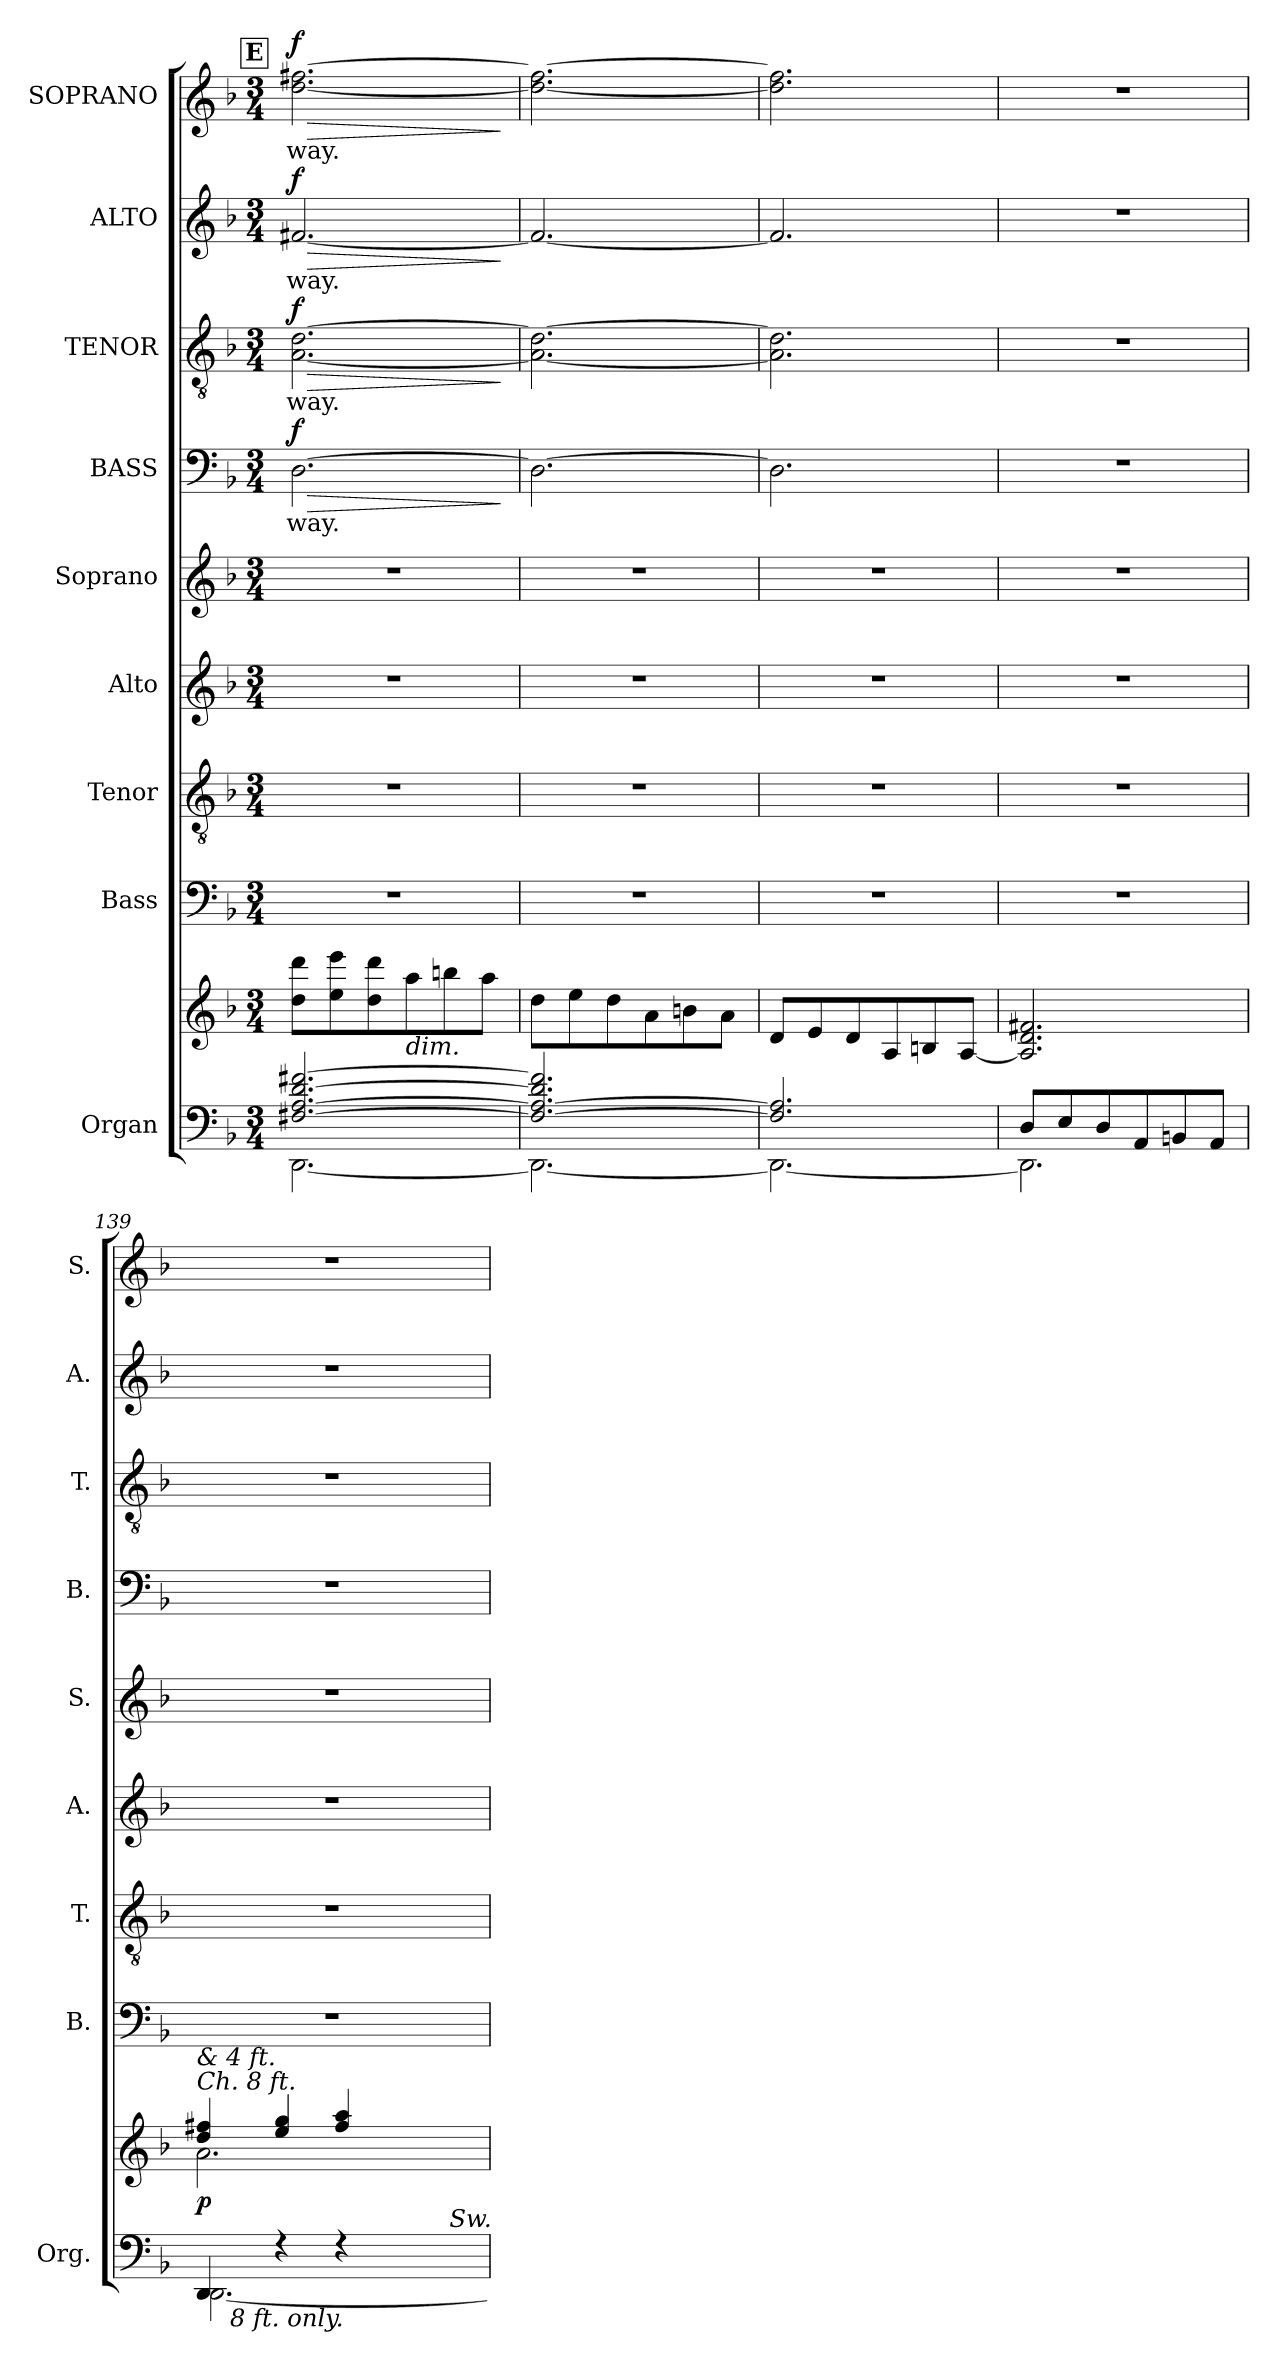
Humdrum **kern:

**kern	**kern	**dynam	**kern	**kern	**kern	**kern	**kern	**text	**dynam	**kern	**text	**dynam	**kern	**text	**dynam	**kern	**text	**dynam
*part9	*part9	*part9	*part8	*part7	*part6	*part5	*part4	*part4	*part4	*part3	*part3	*part3	*part2	*part2	*part2	*part1	*part1	*part1
*staff10	*staff9	*staff9/10	*staff8	*staff7	*staff6	*staff5	*staff4	*staff4	*staff4	*staff3	*staff3	*staff3	*staff2	*staff2	*staff2	*staff1	*staff1	*staff1
*I"Organ	*	*	*I"Bass	*I"Tenor	*I"Alto	*I"Soprano	*I"BASS	*	*	*I"TENOR	*	*	*I"ALTO	*	*	*I"SOPRANO	*	*
*I'Org.	*	*	*I'B.	*I'T.	*I'A.	*I'S.	*I'B.	*	*	*I'T.	*	*	*I'A.	*	*	*I'S.	*	*
*clefF4	*clefG2	*	*clefF4	*clefGv2	*clefG2	*clefG2	*clefF4	*	*	*clefGv2	*	*	*clefG2	*	*	*clefG2	*	*
*	*	*	*	*ITrd7c12	*	*	*	*	*	*ITrd7c12	*	*	*	*	*	*	*	*
*k[b-]	*k[b-]	*	*k[b-]	*k[b-]	*k[b-]	*k[b-]	*k[b-]	*	*	*k[b-]	*	*	*k[b-]	*	*	*k[b-]	*	*
*F:	*F:	*	*F:	*F:	*F:	*F:	*F:	*	*	*F:	*	*	*F:	*	*	*F:	*	*
*M3/4	*M3/4	*	*M3/4	*M3/4	*M3/4	*M3/4	*M3/4	*	*	*M3/4	*	*	*M3/4	*	*	*M3/4	*	*
!!LO:REH:place=s1:B:color=#000000:enc=box:fs=14.284:t=E
=135	=135	=135	=135	=135	=135	=135	=135	=135	=135	=135	=135	=135	=135	=135	=135	=135	=135	=135
*^	*	*	*	*	*	*	*	*	*	*	*	*	*	*	*	*	*	*
!	!	!	!	!LO:N:vis=1	!LO:N:vis=1	!LO:N:vis=1	!LO:N:vis=1	!	!	!	!	!	!	!	!	!	!	!	!
!	!	!	!	!	!	!	!	!	!LO:LY:b:color=#000000	!LO:HP:b	!	!	!	!	!	!	!	!	!
!	!	!	!	!	!	!	!	!	!	!	!	!LO:LY:b:color=#000000	!LO:HP:b	!	!	!	!	!	!
!	!	!	!	!	!	!	!	!	!	!	!	!	!	!	!LO:LY:b:color=#000000	!LO:HP:b	!	!	!
!	!	!	!	!	!	!	!	!	!	!	!	!	!	!	!	!	!	!LO:LY:b:color=#000000	!LO:HP:b
[2.F#Xi/ [2.Ai [2.di [2.f#Xi	[2.DDi\	8ddi\ 8dddiL	.	2.r	2.r	2.r	2.r	[2.Di\	-way.	> f	[2.AAi\ [2.Di	-way.	> f	[2.f#Xi/	-way.	> f	[2.ddi\ [2.ff#Xi	-way.	> f
.	.	8eei\ 8eeei	.	.	.	.	.	.	.	.	.	.	.	.	.	.	.	.	.
.	.	8ddi\ 8dddi	.	.	.	.	.	.	.	.	.	.	.	.	.	.	.	.	.
!	!	!LO:TX:b:i:t=dim.	!	!	!	!	!	!	!	!	!	!	!	!	!	!	!	!	!
.	.	8aai\	.	.	.	.	.	.	.	.	.	.	.	.	.	.	.	.	.
.	.	8bbni\	.	.	.	.	.	.	.	.	.	.	.	.	.	.	.	.	.
.	.	8aai\J	.	.	.	.	.	.	.	.	.	.	.	.	.	.	.	.	.
*v	*v	*	*	*	*	*	*	*	*	*	*	*	*	*	*	*	*	*	*
.	.	.	.	.	.	.	.	.	]	.	.	]	.	.	]	.	.	]
!!LO:PB:g=z
=136	=136	=136	=136	=136	=136	=136	=136	=136	=136	=136	=136	=136	=136	=136	=136	=136	=136	=136
*^	*	*	*	*	*	*	*	*	*	*	*	*	*	*	*	*	*	*
!	!	!	!	!LO:N:vis=1	!LO:N:vis=1	!LO:N:vis=1	!LO:N:vis=1	!	!	!	!	!	!	!	!	!	!	!	!
2.F#i/_ 2.Ai_ 2.di] 2.f#i]	2.DDi\_	8ddi\L	.	2.r	2.r	2.r	2.r	2.Di\_	.	.	2.AAi\_ 2.Di_	.	.	2.f#i/_	.	.	2.ddi\_ 2.ff#i_	.	.
.	.	8eei\	.	.	.	.	.	.	.	.	.	.	.	.	.	.	.	.	.
.	.	8ddi\	.	.	.	.	.	.	.	.	.	.	.	.	.	.	.	.	.
.	.	8ai\	.	.	.	.	.	.	.	.	.	.	.	.	.	.	.	.	.
.	.	8bni\	.	.	.	.	.	.	.	.	.	.	.	.	.	.	.	.	.
.	.	8ai\J	.	.	.	.	.	.	.	.	.	.	.	.	.	.	.	.	.
=137	=137	=137	=137	=137	=137	=137	=137	=137	=137	=137	=137	=137	=137	=137	=137	=137	=137	=137	=137
!	!	!	!	!LO:N:vis=1	!LO:N:vis=1	!LO:N:vis=1	!LO:N:vis=1	!	!	!	!	!	!	!	!	!	!	!	!
2.F#i/] 2.Ai]	2.DDi\_	8di/L	.	2.r	2.r	2.r	2.r	2.Di\]	.	.	2.AAi\] 2.Di]	.	.	2.f#i/]	.	.	2.ddi\] 2.ff#i]	.	.
.	.	8ei/	.	.	.	.	.	.	.	.	.	.	.	.	.	.	.	.	.
.	.	8di/	.	.	.	.	.	.	.	.	.	.	.	.	.	.	.	.	.
.	.	8Ai/	.	.	.	.	.	.	.	.	.	.	.	.	.	.	.	.	.
.	.	8Bni/	.	.	.	.	.	.	.	.	.	.	.	.	.	.	.	.	.
.	.	[8Ai/J	.	.	.	.	.	.	.	.	.	.	.	.	.	.	.	.	.
=138	=138	=138	=138	=138	=138	=138	=138	=138	=138	=138	=138	=138	=138	=138	=138	=138	=138	=138	=138
!	!	!	!	!LO:N:vis=1	!LO:N:vis=1	!LO:N:vis=1	!LO:N:vis=1	!LO:N:vis=1	!	!	!LO:N:vis=1	!	!	!LO:N:vis=1	!	!	!LO:N:vis=1	!	!
8Di/L	2.DDi\]	2.Ai/] 2.di 2.f#Xi	.	2.r	2.r	2.r	2.r	2.r	.	.	2.r	.	.	2.r	.	.	2.r	.	.
8Ei/	.	.	.	.	.	.	.	.	.	.	.	.	.	.	.	.	.	.	.
8Di/	.	.	.	.	.	.	.	.	.	.	.	.	.	.	.	.	.	.	.
8AAi/	.	.	.	.	.	.	.	.	.	.	.	.	.	.	.	.	.	.	.
8BBni/	.	.	.	.	.	.	.	.	.	.	.	.	.	.	.	.	.	.	.
8AAi/J	.	.	.	.	.	.	.	.	.	.	.	.	.	.	.	.	.	.	.
=139	=139	=139	=139	=139	=139	=139	=139	=139	=139	=139	=139	=139	=139	=139	=139	=139	=139	=139	=139
*	*	*^	*	*	*	*	*	*	*	*	*	*	*	*	*	*	*	*	*
!	!	!LO:TX:a:i:t=Ch. 8 ft.	!	!	!	!	!	!	!	!	!	!	!	!	!	!	!	!	!	!
!	!	!LO:TX:i:t=& 4 ft.	!	!	!	!	!	!	!	!	!	!	!	!	!	!	!	!	!	!
!	!	!	!	!	!LO:N:vis=1	!LO:N:vis=1	!LO:N:vis=1	!LO:N:vis=1	!LO:N:vis=1	!	!	!LO:N:vis=1	!	!	!LO:N:vis=1	!	!	!LO:N:vis=1	!	!
*^	*^	*	*	*	*	*	*	*	*	*	*	*	*	*	*	*	*	*	*	*
4DDi/	[2.DDi\	16.ryy	2ryy	4ddi/ 4ff#Xi	2.ai\	p	2.r	2.r	2.r	2.r	2.r	.	.	2.r	.	.	2.r	.	.	2.r	.	.
!	!	!LO:TX:b:i:t=8 ft. only.	!	!	!	!	!	!	!	!	!	!	!	!	!	!	!	!	!	!	!	!
.	.	2ryy	.	.	.	.	.	.	.	.	.	.	.	.	.	.	.	.	.	.	.	.
4r	.	.	.	4eei/ 4ggi	.	.	.	.	.	.	.	.	.	.	.	.	.	.	.	.	.	.
4r	.	.	8ryy	4ff#i/ 4aai	.	.	.	.	.	.	.	.	.	.	.	.	.	.	.	.	.	.
.	.	8ryy	.	.	.	.	.	.	.	.	.	.	.	.	.	.	.	.	.	.	.	.
.	.	.	16ryy	.	.	.	.	.	.	.	.	.	.	.	.	.	.	.	.	.	.	.
.	.	.	32ryy	.	.	.	.	.	.	.	.	.	.	.	.	.	.	.	.	.	.	.
.	.	32ryy	64ryy	.	.	.	.	.	.	.	.	.	.	.	.	.	.	.	.	.	.	.
.	.	.	128...ryy	.	.	.	.	.	.	.	.	.	.	.	.	.	.	.	.	.	.	.
!	!	!	!LO:TX:a:i:t=Sw.	!	!	!	!	!	!	!	!	!	!	!	!	!	!	!	!	!	!	!
.	.	.	1024ryy	.	.	.	.	.	.	.	.	.	.	.	.	.	.	.	.	.	.	.
*v	*v	*v	*v	*	*	*	*	*	*	*	*	*	*	*	*	*	*	*	*	*	*	*
*	*v	*v	*	*	*	*	*	*	*	*	*	*	*	*	*	*	*	*	*
=	=	=	=	=	=	=	=	=	=	=	=	=	=	=	=	=	=	=
*-	*-	*-	*-	*-	*-	*-	*-	*-	*-	*-	*-	*-	*-	*-	*-	*-	*-	*-
